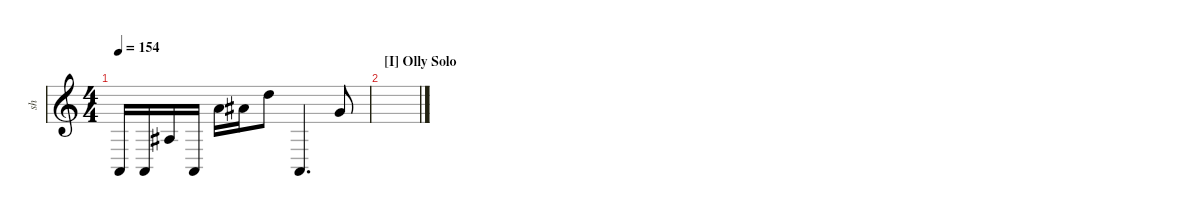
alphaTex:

\defaultSystemsLayout 4
\hideDynamics
\bracketExtendMode nobrackets
\otherSystemsTrackNameOrientation horizontal
\track ("Distortion Guitar Fish" "sh") {instrument distortionguitar}
\staff {score}
\tuning (E4 B3 G3 D3 A2 E2 A1)
\ts (4 4)
\tempo 154
\clef g2
\ks c
0.7.16{dy ff beam Up} 0.7.16{beam Up} 13.7{acc #}.16{beam Up} 0.7.16{beam Up} 12.5.16{beam Down} 13.5{acc #}.16{beam Down} 12.4.8{beam Down} 0.7.4{d beam Up} 15.6.8{beam Up} |
\section ("I" "Olly Solo")
